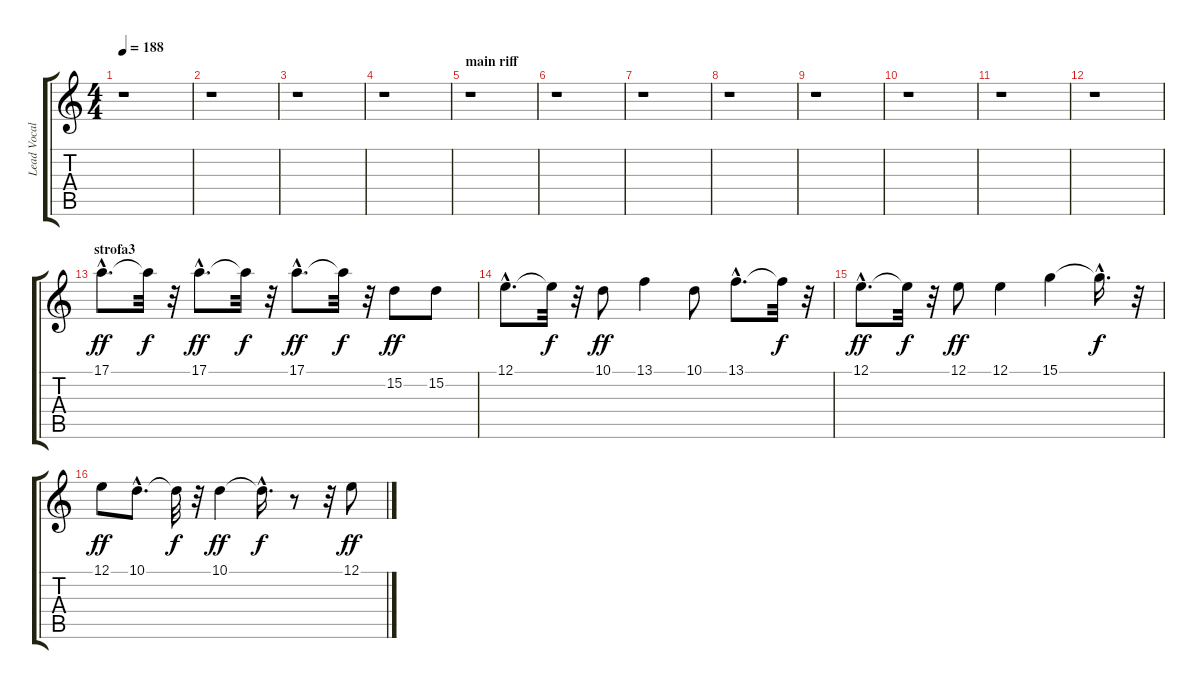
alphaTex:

\track ("Lead Vocals (Bruce)" "Lead Vocal") {instrument choiraahs}
\staff {score tabs}
\tuning (E4 B3 G3 D3 A2 E2) {hide}
\ts (4 4)
\tempo 188
\clef g2
\ks c
r.1{dy f} |
r.1 |
r.1 |
r.1 |
\section ("" "main riff")
r.1 |
r.1 |
r.1 |
r.1 |
r.1 |
r.1 |
r.1 |
r.1 |
\section ("" "strofa3")
17.1{hac}.8{d dy ff} 17.1{t}.32{dy f} r.32 17.1{hac}.8{d dy ff} 17.1{t}.32{dy f} r.32 17.1{hac}.8{d dy ff} 17.1{t}.32{dy f} r.32 15.2.8{dy ff} 15.2.8 |
12.1{hac}.8{d} 12.1{t}.32{dy f} r.32 10.1.8{dy ff} 13.1.4 10.1.8 13.1{hac}.8{d} 13.1{t}.32{dy f} r.32 |
12.1{hac}.8{d dy ff} 12.1{t}.32{dy f} r.32 12.1.8{dy ff} 12.1.4 15.1.4 15.1{hac t}.16{d dy f} r.32 |
12.1.8{dy ff} 10.1{hac}.8{d} 10.1{t}.32{dy f} r.32 10.1.4{dy ff} 10.1{hac t}.16{d dy f} r.8 r.32 12.1.8{dy ff}
